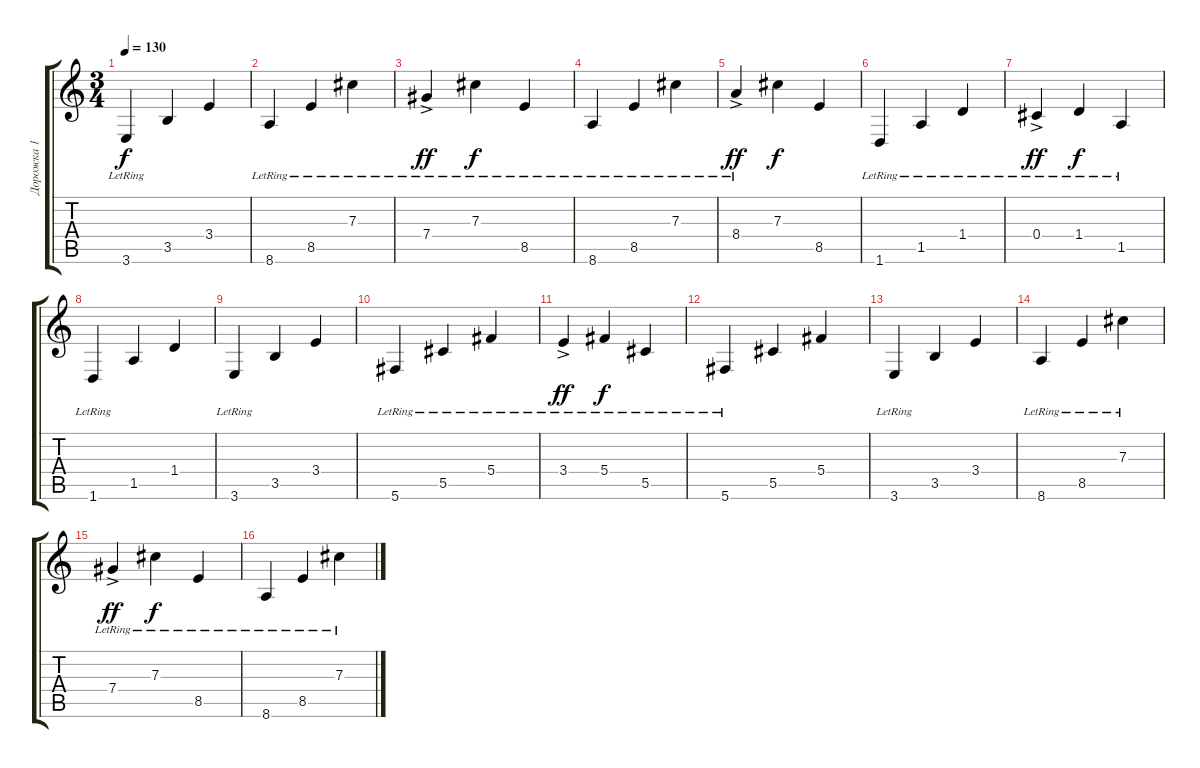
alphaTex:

\track ("Дорожка 1" "Дорожка 1") {instrument distortionguitar}
\staff {score tabs}
\tuning (Eb4 Bb3 Gb3 Db3 Ab2 Db2) {hide}
\ts (3 4)
\tempo 130
\clef g2
\ks c
3.6{lr}.4{dy f} 3.5.4 3.4.4 |
8.6{lr}.4 8.5{lr}.4 7.3{lr}.4 |
7.4{ac lr}.4{dy ff} 7.3{lr}.4{dy f} 8.5{lr}.4 |
8.6{lr}.4 8.5{lr}.4 7.3{lr}.4 |
8.4{ac lr}.4{dy ff} 7.3.4{dy f} 8.5.4 |
1.6{lr}.4 1.5{lr}.4 1.4{lr}.4 |
0.4{ac lr}.4{dy ff} 1.4{lr}.4{dy f} 1.5{lr}.4 |
1.6{lr}.4 1.5.4 1.4.4 |
3.6{lr}.4 3.5.4 3.4.4 |
5.6{lr}.4 5.5{lr}.4 5.4{lr}.4 |
3.4{ac lr}.4{dy ff} 5.4{lr}.4{dy f} 5.5{lr}.4 |
5.6{lr}.4 5.5.4 5.4.4 |
3.6{lr}.4 3.5.4 3.4.4 |
8.6{lr}.4 8.5{lr}.4 7.3{lr}.4 |
7.4{ac lr}.4{dy ff} 7.3{lr}.4{dy f} 8.5{lr}.4 |
8.6{lr}.4 8.5{lr}.4 7.3{lr}.4
